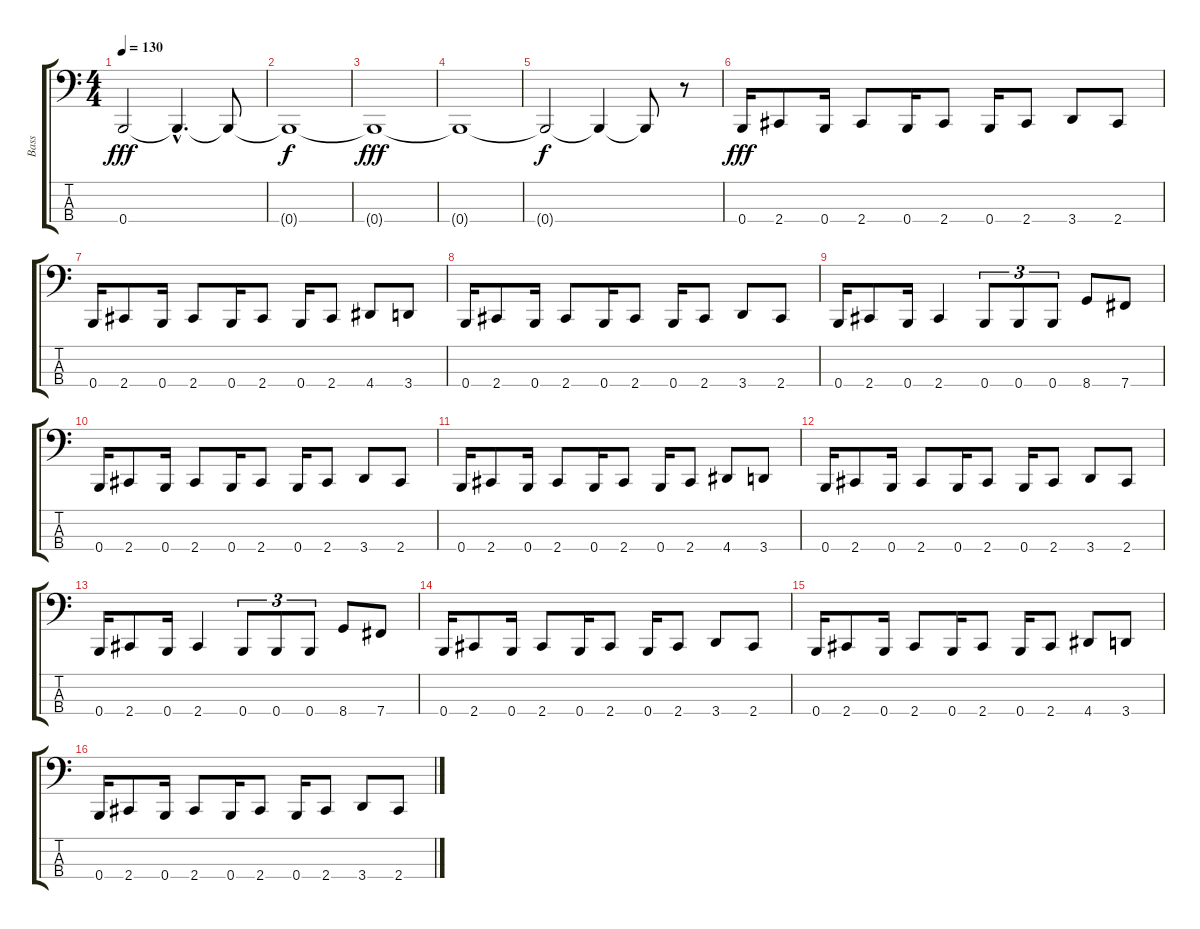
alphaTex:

\track ("Bass" "Bass") {instrument slapbass2}
\staff {score tabs}
\tuning (D2 A1 E1 B0) {hide}
\ts (4 4)
\tempo 130
\clef f4
\ks c
0.4.2{dy fff} 0.4{hac t}.4{d} 0.4{t}.8 |
0.4{t}.1{dy f} |
0.4{t}.1{dy fff} |
0.4{t}.1 |
0.4{t}.2{dy f} 0.4{t}.4 0.4{t}.8 r.8 |
0.4.16{dy fff} 2.4.8 0.4.16 2.4.8 0.4.16 2.4.8 0.4.16 2.4.8 3.4.8 2.4.8 |
0.4.16 2.4.8 0.4.16 2.4.8 0.4.16 2.4.8 0.4.16 2.4.8 4.4.8 3.4.8 |
0.4.16 2.4.8 0.4.16 2.4.8 0.4.16 2.4.8 0.4.16 2.4.8 3.4.8 2.4.8 |
0.4.16 2.4.8 0.4.16 2.4.4 0.4.8{tu (3 2)} 0.4.8{tu (3 2)} 0.4.8{tu (3 2)} 8.4.8 7.4.8 |
0.4.16 2.4.8 0.4.16 2.4.8 0.4.16 2.4.8 0.4.16 2.4.8 3.4.8 2.4.8 |
0.4.16 2.4.8 0.4.16 2.4.8 0.4.16 2.4.8 0.4.16 2.4.8 4.4.8 3.4.8 |
0.4.16 2.4.8 0.4.16 2.4.8 0.4.16 2.4.8 0.4.16 2.4.8 3.4.8 2.4.8 |
0.4.16 2.4.8 0.4.16 2.4.4 0.4.8{tu (3 2)} 0.4.8{tu (3 2)} 0.4.8{tu (3 2)} 8.4.8 7.4.8 |
0.4.16 2.4.8 0.4.16 2.4.8 0.4.16 2.4.8 0.4.16 2.4.8 3.4.8 2.4.8 |
0.4.16 2.4.8 0.4.16 2.4.8 0.4.16 2.4.8 0.4.16 2.4.8 4.4.8 3.4.8 |
0.4.16 2.4.8 0.4.16 2.4.8 0.4.16 2.4.8 0.4.16 2.4.8 3.4.8 2.4.8
